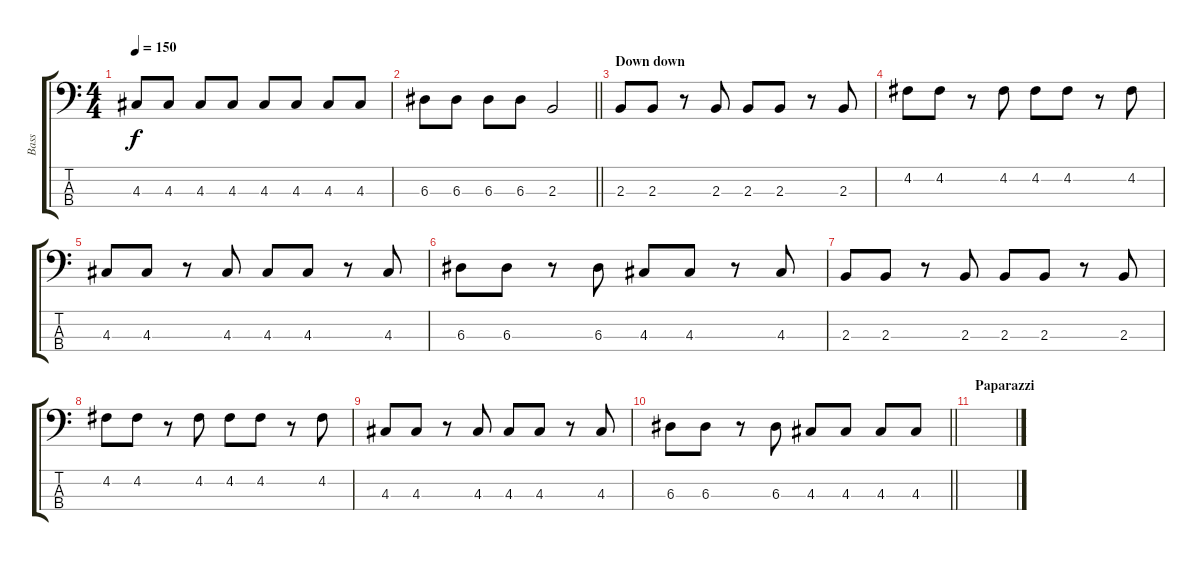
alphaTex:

\track ("Bass" "Bass") {instrument electricbassfinger}
\staff {score tabs}
\tuning (G2 D2 A1 E1) {hide}
\ts (4 4)
\tempo 150
\clef f4
\ks c
4.3.8{dy f} 4.3.8 4.3.8 4.3.8 4.3.8 4.3.8 4.3.8 4.3.8 |
\barLineRight lightlight
6.3.8 6.3.8 6.3.8 6.3.8 2.3.2 |
\section ("" "Down down")
2.3.8 2.3.8 r.8 2.3.8 2.3.8 2.3.8 r.8 2.3.8 |
4.2.8 4.2.8 r.8 4.2.8 4.2.8 4.2.8 r.8 4.2.8 |
4.3.8 4.3.8 r.8 4.3.8 4.3.8 4.3.8 r.8 4.3.8 |
6.3.8 6.3.8 r.8 6.3.8 4.3.8 4.3.8 r.8 4.3.8 |
2.3.8 2.3.8 r.8 2.3.8 2.3.8 2.3.8 r.8 2.3.8 |
4.2.8 4.2.8 r.8 4.2.8 4.2.8 4.2.8 r.8 4.2.8 |
4.3.8 4.3.8 r.8 4.3.8 4.3.8 4.3.8 r.8 4.3.8 |
\barLineRight lightlight
6.3.8 6.3.8 r.8 6.3.8 4.3.8 4.3.8 4.3.8 4.3.8 |
\section ("" "Paparazzi")
